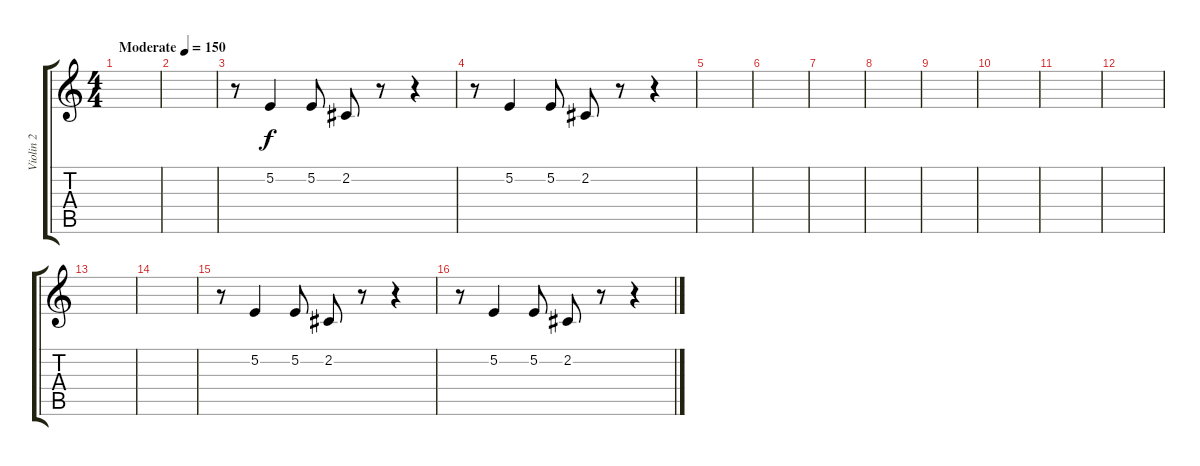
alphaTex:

\track ("Violin 2" "Violin 2") {instrument violin}
\staff {score tabs}
\tuning (E4 B3 G3 D3 A2 E2) {hide}
\ts (4 4)
\tempo (150 "Moderate")
\clef g2
\ks c
|
|
r.8 5.2.4 5.2.8 2.2.8 r.8 r.4 |
r.8 5.2.4 5.2.8 2.2.8 r.8 r.4 |
|
|
|
|
|
|
|
|
|
|
r.8 5.2.4 5.2.8 2.2.8 r.8 r.4 |
r.8 5.2.4 5.2.8 2.2.8 r.8 r.4
